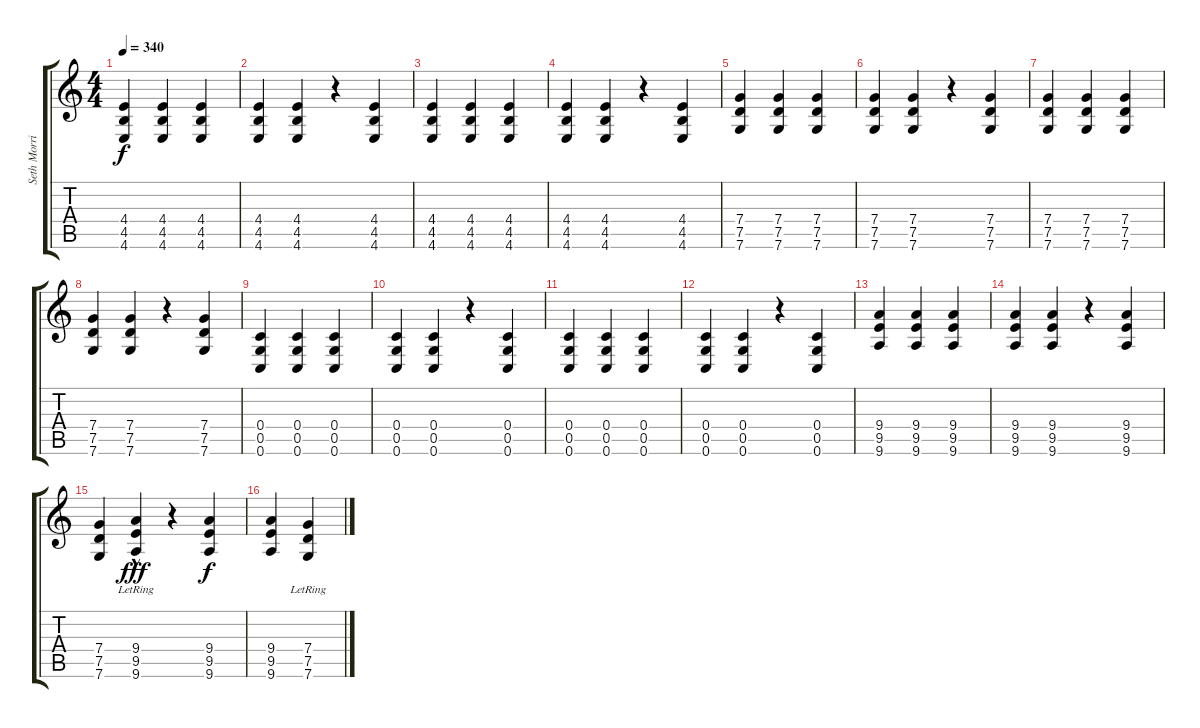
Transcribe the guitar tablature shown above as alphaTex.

\track ("Seth Morrison" "Seth Morri") {instrument overdrivenguitar}
\staff {score tabs}
\tuning (D4 A3 F3 C3 G2 C2) {hide}
\ts (4 4)
\tempo 340
\clef g2
\ks c
(4.4 4.5 4.6).4{dy f} (4.4 4.5 4.6).4 (4.4 4.5 4.6).4 |
(4.4 4.5 4.6).4 (4.4 4.5 4.6).4 r.4 (4.4 4.5 4.6).4 |
(4.4 4.5 4.6).4 (4.4 4.5 4.6).4 (4.4 4.5 4.6).4 |
(4.4 4.5 4.6).4 (4.4 4.5 4.6).4 r.4 (4.4 4.5 4.6).4 |
(7.4 7.5 7.6).4 (7.4 7.5 7.6).4 (7.4 7.5 7.6).4 |
(7.4 7.5 7.6).4 (7.4 7.5 7.6).4 r.4 (7.4 7.5 7.6).4 |
(7.4 7.5 7.6).4 (7.4 7.5 7.6).4 (7.4 7.5 7.6).4 |
(7.4 7.5 7.6).4 (7.4 7.5 7.6).4 r.4 (7.4 7.5 7.6).4 |
(0.4 0.5 0.6).4 (0.4 0.5 0.6).4 (0.4 0.5 0.6).4 |
(0.4 0.5 0.6).4 (0.4 0.5 0.6).4 r.4 (0.4 0.5 0.6).4 |
(0.4 0.5 0.6).4 (0.4 0.5 0.6).4 (0.4 0.5 0.6).4 |
(0.4 0.5 0.6).4 (0.4 0.5 0.6).4 r.4 (0.4 0.5 0.6).4 |
(9.4 9.5 9.6).4 (9.4 9.5 9.6).4 (9.4 9.5 9.6).4 |
(9.4 9.5 9.6).4 (9.4 9.5 9.6).4 r.4 (9.4 9.5 9.6).4 |
(7.4 7.5 7.6).4 (9.4{lr} 9.5{lr} 9.6{hac}).4{dy fff} r.4 (9.4 9.5 9.6).4{dy f} |
(9.4 9.5 9.6).4 (7.4{lr} 7.5{lr} 7.6{lr}).4
